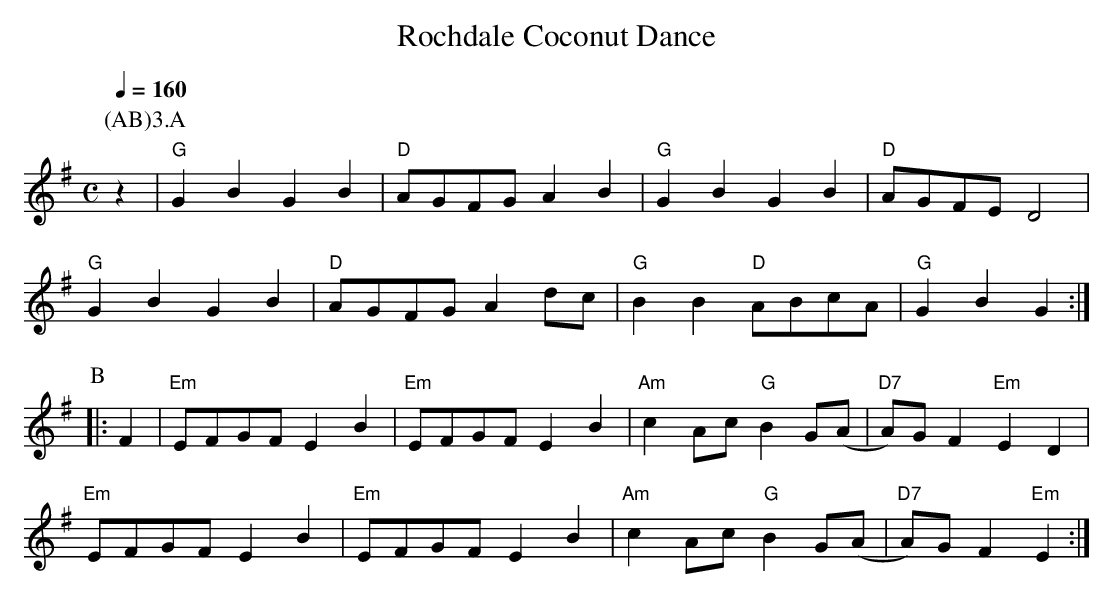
X:1
T: Rochdale Coconut Dance
M: C
K: G
P: (AB)3.A
L: 1/4
Q: 160
P: A
z | "G" GBGB | "D" A/G/F/G/ AB| "G" GBGB | "D" A/G/F/E/ D2 |
    "G" GBGB | "D" A/G/F/G/ A d/c/ | "G" BB "D" A/B/c/A/ | "G" GBG :|
P: B
|: F | "Em" E/F/G/F/ EB | "Em" E/F/G/F/ EB |\
       "Am" c A/c/ "G" B G/(A/| "D7" A/)G/ F "Em" E D |
 "Em" E/F/G/F/ EB | "Em" E/F/G/F/ EB | "Am" c A/c/ "G" B G/(A/|\
 "D7"A/)G/ F "Em" E :|
